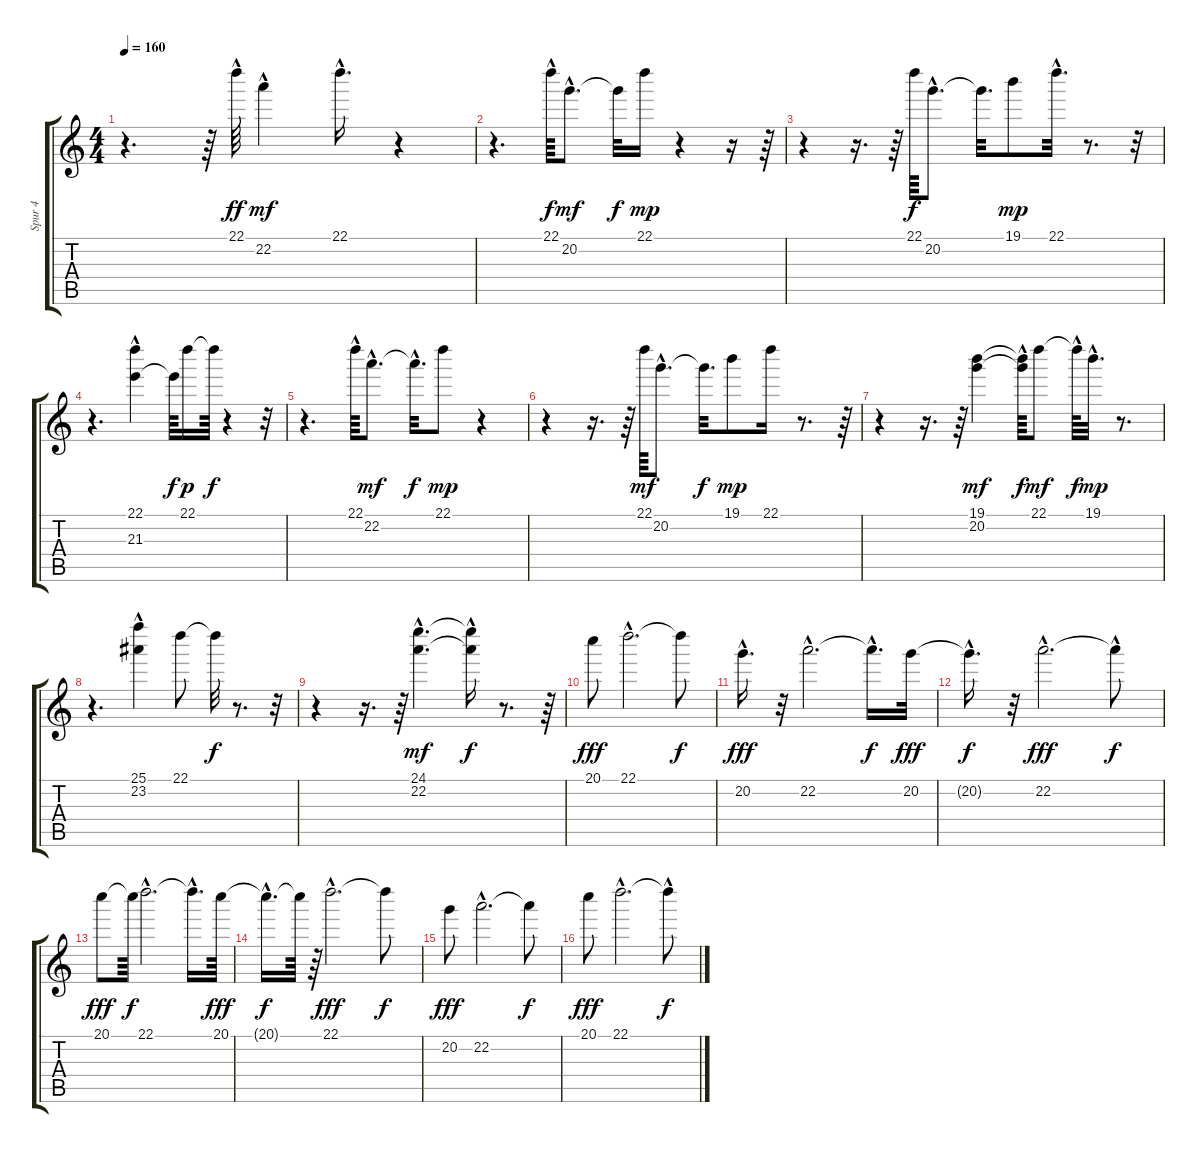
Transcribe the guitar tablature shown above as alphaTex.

\track ("Spur 4" "Spur 4") {instrument distortionguitar}
\staff {score tabs}
\tuning (E4 B3 G3 D3 A2 E2) {hide}
\ts (4 4)
\tempo 160
\clef g2
\ks c
r.4{d dy f} r.64 22.1{hac}.64{dy ff} 22.2{hac}.4{dy mf} 22.1{hac}.16{d} r.4 |
r.4{d} 22.1{hac}.64{dy f} 20.2{hac}.8{d dy mf} 20.2{t}.32{dy f} 22.1.16{dy mp} r.4 r.16 r.64 |
r.4 r.16{d} r.64 22.1.64{dy f} 20.2{hac}.8{d} 20.2{t}.32{d} 19.1.8{dy mp} 22.1{hac}.32{d} r.8{d} r.32 |
r.4{d} (22.1{hac} 21.3).4 21.3{t}.64{dy f} 22.1.16{dy p} 22.1{t}.64{dy f} r.4 r.32 |
r.4{d} 22.1{hac}.64 22.2{hac}.8{d dy mf} 22.2{hac t}.32{d dy f} 22.1.8{dy mp} r.4 |
r.4 r.16{d} r.64 22.1.64{dy mf} 20.2{hac}.8{d} 20.2{t}.32{d dy f} 19.1.8{dy mp} 22.1.16 r.8{d} r.64 |
r.4 r.16{d} r.64 (19.1 20.2).4{dy mf} (19.1{t} 20.2{hac t}).64{dy f} 22.1.8{dy mf} 22.1{hac t}.64{dy f} 19.1{hac}.32{d dy mp} r.8{d} |
r.4{d} (25.1 23.2{hac}).4 22.1.8 22.1{t}.32{dy f} r.8{d} r.32 |
r.4 r.16{d} r.64 (24.1{hac} 22.2{hac}).4{d dy mf} (24.1{hac t} 22.2{t}).16{dy f} r.8{d} r.64 |
20.1.8{dy fff} 22.1{hac}.2{d} 22.1{t}.8{dy f} |
20.2{hac}.16{d dy fff} r.32 22.2{hac}.2{d} 22.2{hac t}.16{d dy f} 20.2.32{dy fff} |
20.2{hac t}.16{d dy f} r.32 22.2{hac}.2{d dy fff} 22.2{hac t}.8{dy f} |
20.1.8{dy fff} 20.1{t}.64{dy f} 22.1{hac}.2{d} 22.1{hac t}.16{d} 20.1.64{dy fff} |
20.1{hac t}.16{d dy f} 20.1{t}.64 r.64 22.1{hac}.2{d dy fff} 22.1{t}.8{dy f} |
20.2.8{dy fff} 22.2{hac}.2{d} 22.2{t}.8{dy f} |
20.1.8{dy fff} 22.1{hac}.2{d} 22.1{hac t}.8{dy f}
